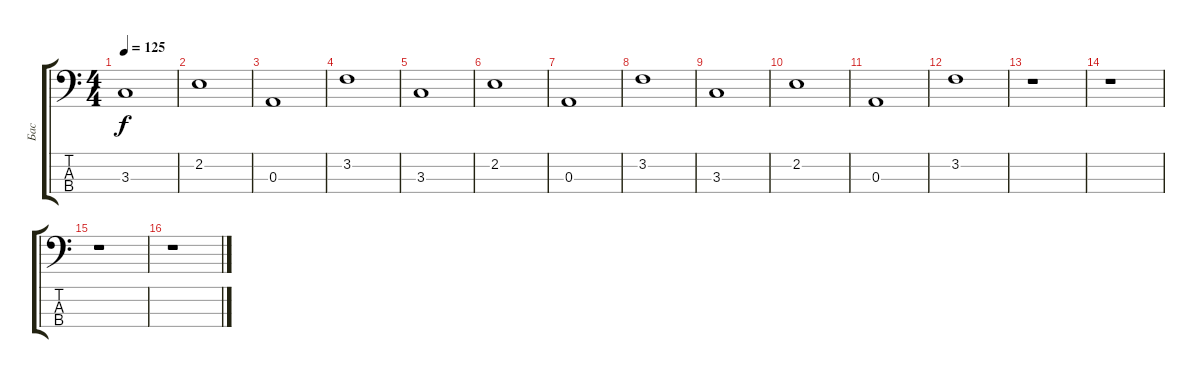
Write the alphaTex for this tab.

\track ("Бас" "Бас") {instrument electricbassfinger}
\staff {score tabs}
\tuning (G2 D2 A1 E1) {hide}
\ts (4 4)
\tempo 125
\clef f4
\ks c
3.3.1{dy f} |
2.2.1 |
0.3.1 |
3.2.1 |
3.3.1 |
2.2.1 |
0.3.1 |
3.2.1 |
3.3.1 |
2.2.1 |
0.3.1 |
3.2.1 |
r.1 |
r.1 |
r.1 |
r.1
